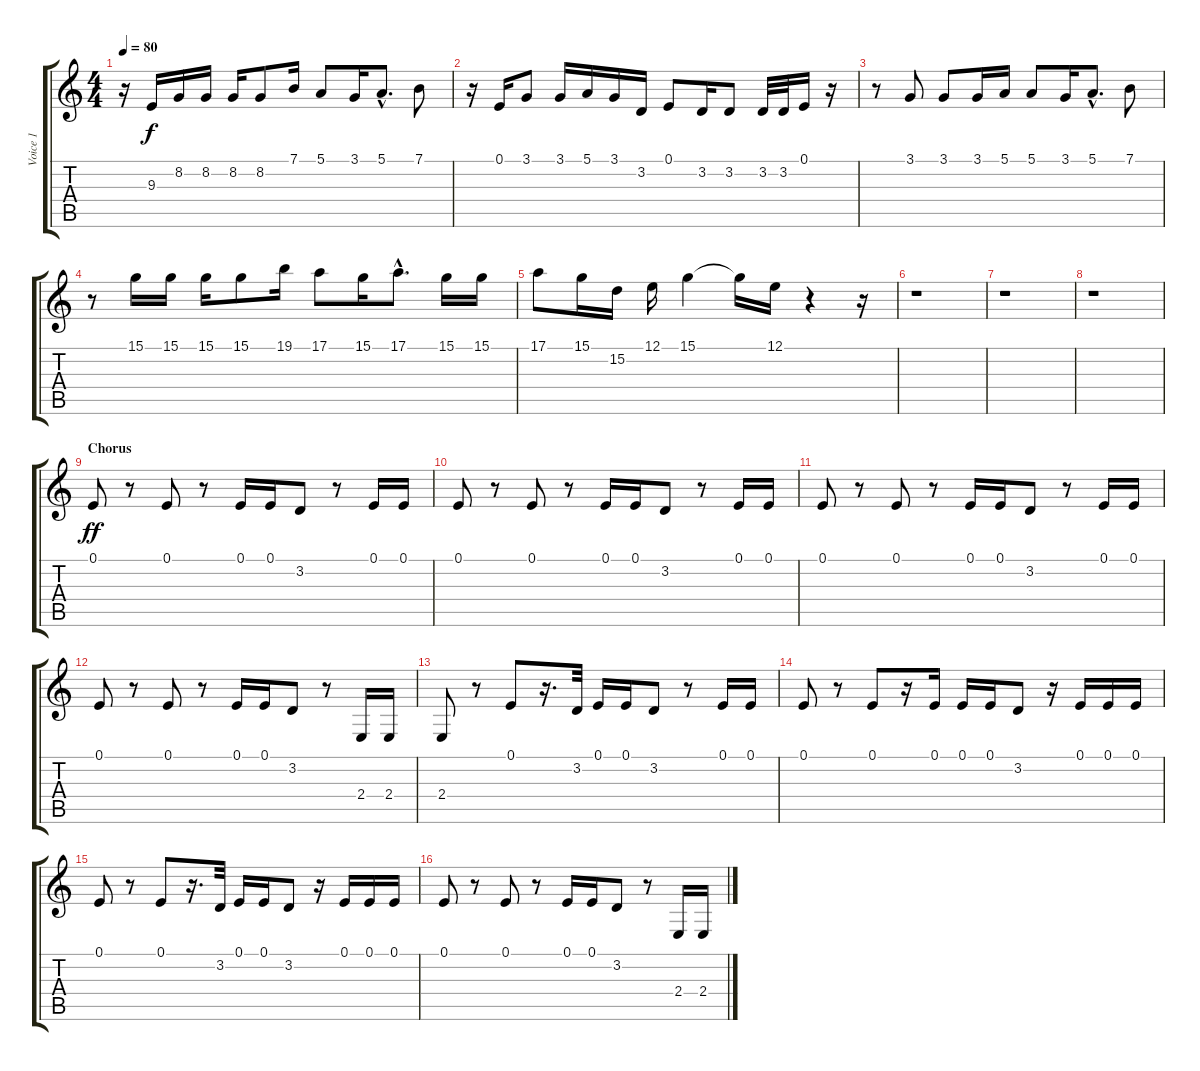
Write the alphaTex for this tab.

\track ("Voice 1" "Voice 1") {instrument lead2sawtooth}
\staff {score tabs}
\tuning (E4 B3 G3 D3 A2 E2) {hide}
\ts (4 4)
\tempo 80
\clef g2
\ks c
r.16{dy f} 9.3.16 8.2.16 8.2.16 8.2.16 8.2.8 7.1.16 5.1.8 3.1.16 5.1{hac}.8{d} 7.1.8 |
r.16 0.1.16 3.1.8 3.1.16 5.1.16 3.1.16 3.2.16 0.1.8 3.2.16 3.2.8 3.2.32 3.2.32 0.1.16 r.16 |
r.8 3.1.8 3.1.8 3.1.16 5.1.16 5.1.8 3.1.16 5.1{hac}.8{d} 7.1.8 |
r.8 15.1.16 15.1.16 15.1.16 15.1.8 19.1.16 17.1.8 15.1.16 17.1{hac}.8{d} 15.1.16 15.1.16 |
17.1.8 15.1.16 15.2.16 12.1.16 15.1.4 15.1{t}.16 12.1.16 r.4 r.16 |
r.1 |
r.1 |
r.1 |
\section ("" "Chorus")
0.1.8{dy ff} r.8 0.1.8 r.8 0.1.16 0.1.16 3.2.8 r.8 0.1.16 0.1.16 |
0.1.8 r.8 0.1.8 r.8 0.1.16 0.1.16 3.2.8 r.8 0.1.16 0.1.16 |
0.1.8 r.8 0.1.8 r.8 0.1.16 0.1.16 3.2.8 r.8 0.1.16 0.1.16 |
0.1.8 r.8 0.1.8 r.8 0.1.16 0.1.16 3.2.8 r.8 2.4.16 2.4.16 |
2.4.8 r.8 0.1.8 r.16{d} 3.2.32 0.1.16 0.1.16 3.2.8 r.8 0.1.16 0.1.16 |
0.1.8 r.8 0.1.8 r.16 0.1.16 0.1.16 0.1.16 3.2.8 r.16 0.1.16 0.1.16 0.1.16 |
0.1.8 r.8 0.1.8 r.16{d} 3.2.32 0.1.16 0.1.16 3.2.8 r.16 0.1.16 0.1.16 0.1.16 |
0.1.8 r.8 0.1.8 r.8 0.1.16 0.1.16 3.2.8 r.8 2.4.16 2.4.16
